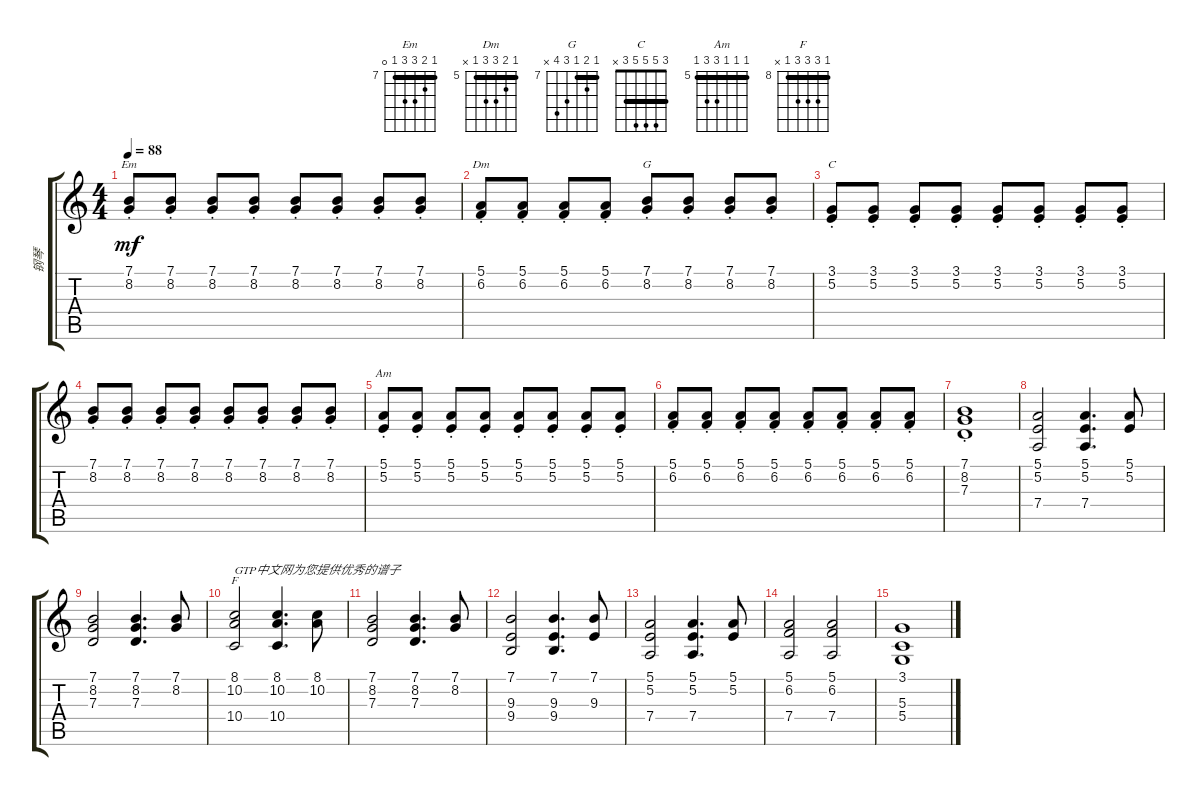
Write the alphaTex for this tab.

\track ("钢琴" "钢琴") {instrument electricgrandpiano}
\staff {score tabs}
\tuning (E4 B3 G3 D3 A2 E2) {hide}
\chord ("Em" 7 8 9 9 7 0) {firstfret 7 barre 7}
\chord ("Dm" 5 6 7 7 5 x) {firstfret 5 barre 5}
\chord ("G" 7 8 7 9 10 x) {firstfret 7 barre 7}
\chord ("C" 3 5 5 5 3 x) {barre 3}
\chord ("Am" 5 5 5 7 7 5) {firstfret 5 barre 5}
\chord ("F" 8 10 10 10 8 x) {firstfret 8 barre 8}
\ts (4 4)
\tempo 88
\clef g2
\ks c
(7.1{st} 8.2{st}).8{ch "Em" dy mf} (7.1{st} 8.2{st}).8 (7.1{st} 8.2{st}).8 (7.1{st} 8.2{st}).8 (7.1{st} 8.2{st}).8 (7.1{st} 8.2{st}).8 (7.1{st} 8.2{st}).8 (7.1{st} 8.2{st}).8 |
(5.1{st} 6.2{st}).8{ch "Dm"} (5.1{st} 6.2{st}).8 (5.1{st} 6.2{st}).8 (5.1{st} 6.2{st}).8 (7.1{st} 8.2{st}).8{ch "G"} (7.1{st} 8.2{st}).8 (7.1{st} 8.2{st}).8 (7.1{st} 8.2{st}).8 |
(3.1{st} 5.2{st}).8{ch "C"} (3.1{st} 5.2{st}).8 (3.1{st} 5.2{st}).8 (3.1{st} 5.2{st}).8 (3.1{st} 5.2{st}).8 (3.1{st} 5.2{st}).8 (3.1{st} 5.2{st}).8 (3.1{st} 5.2{st}).8 |
(7.1{st} 8.2{st}).8 (7.1{st} 8.2{st}).8 (7.1{st} 8.2{st}).8 (7.1{st} 8.2{st}).8 (7.1{st} 8.2{st}).8 (7.1{st} 8.2{st}).8 (7.1{st} 8.2{st}).8 (7.1{st} 8.2{st}).8 |
(5.1{st} 5.2{st}).8{ch "Am"} (5.1{st} 5.2{st}).8 (5.1{st} 5.2{st}).8 (5.1{st} 5.2{st}).8 (5.1{st} 5.2{st}).8 (5.1{st} 5.2{st}).8 (5.1{st} 5.2{st}).8 (5.1{st} 5.2{st}).8 |
(5.1 6.2{st}).8 (5.1 6.2{st}).8 (5.1 6.2{st}).8 (5.1 6.2{st}).8 (5.1 6.2{st}).8 (5.1 6.2{st}).8 (5.1 6.2{st}).8 (5.1 6.2{st}).8 |
(7.1{st} 8.2{st} 7.3{st}).1 |
(5.1 5.2 7.4).2 (5.1 5.2 7.4).4{d} (5.1 5.2).8 |
(7.1 8.2 7.3).2 (7.1 8.2 7.3).4{d} (7.1 8.2).8 |
(8.1 10.2 10.4).2{ch "F" txt "GTP中文网为您提供优秀的谱子"} (8.1 10.2 10.4).4{d} (8.1 10.2).8 |
(7.1 8.2 7.3).2 (7.1 8.2 7.3).4{d} (7.1 8.2).8 |
(7.1 9.3 9.4).2 (7.1 9.3 9.4).4{d} (7.1 9.3).8 |
(5.1 5.2 7.4).2 (5.1 5.2 7.4).4{d} (5.1 5.2).8 |
(5.1 6.2 7.4).2 (5.1 6.2 7.4).2 |
(3.1 5.3 5.4).1
